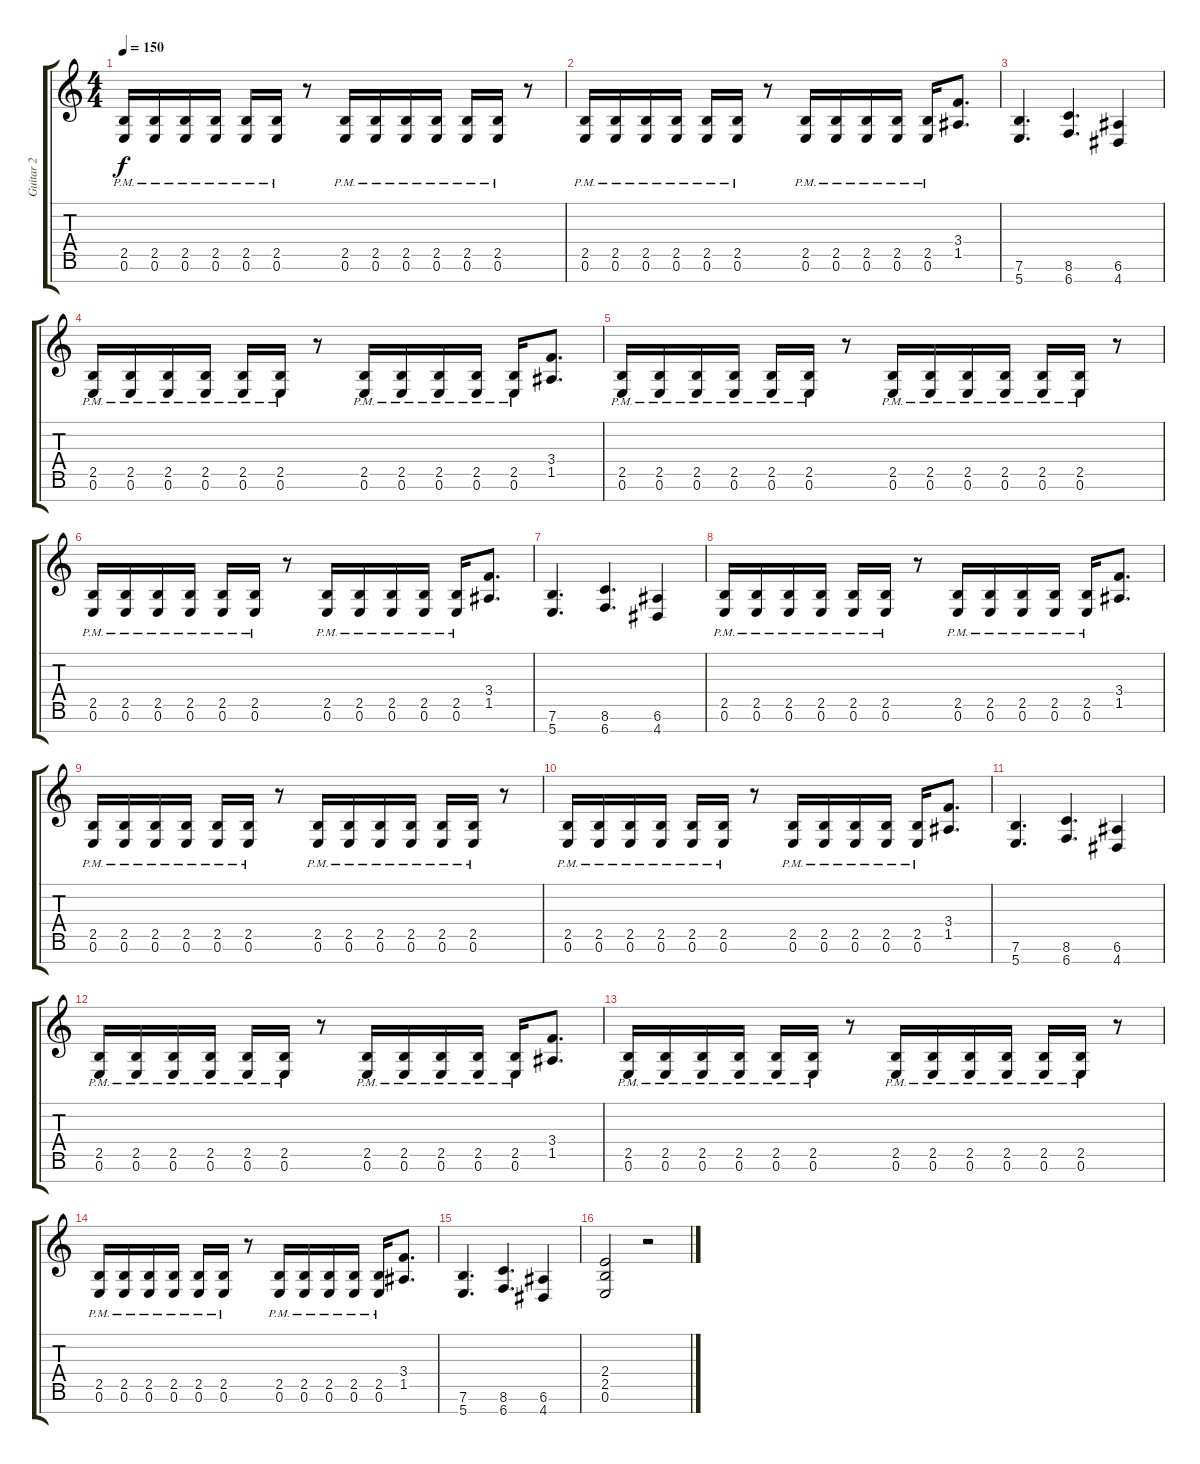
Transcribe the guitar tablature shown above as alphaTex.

\track ("Guitar 2" "Guitar 2") {instrument distortionguitar}
\staff {score tabs}
\tuning (E4 B3 G3 D3 A2 E2 B1) {hide}
\ts (4 4)
\tempo 150
\clef g2
\ks c
(2.5{pm} 0.6{pm}).16{dy f} (2.5{pm} 0.6{pm}).16 (2.5{pm} 0.6{pm}).16 (2.5{pm} 0.6{pm}).16 (2.5{pm} 0.6{pm}).16 (2.5{pm} 0.6{pm}).16 r.8 (2.5{pm} 0.6{pm}).16 (2.5{pm} 0.6{pm}).16 (2.5{pm} 0.6{pm}).16 (2.5{pm} 0.6{pm}).16 (2.5{pm} 0.6{pm}).16 (2.5{pm} 0.6{pm}).16 r.8 |
(2.5{pm} 0.6{pm}).16 (2.5{pm} 0.6{pm}).16 (2.5{pm} 0.6{pm}).16 (2.5{pm} 0.6{pm}).16 (2.5{pm} 0.6{pm}).16 (2.5{pm} 0.6{pm}).16 r.8 (2.5{pm} 0.6{pm}).16 (2.5{pm} 0.6{pm}).16 (2.5{pm} 0.6{pm}).16 (2.5{pm} 0.6{pm}).16 (2.5{pm} 0.6{pm}).16 (3.4 1.5).8{d} |
(7.6 5.7).4{d} (8.6 6.7).4{d} (6.6 4.7).4 |
(2.5{pm} 0.6{pm}).16 (2.5{pm} 0.6{pm}).16 (2.5{pm} 0.6{pm}).16 (2.5{pm} 0.6{pm}).16 (2.5{pm} 0.6{pm}).16 (2.5{pm} 0.6{pm}).16 r.8 (2.5{pm} 0.6{pm}).16 (2.5{pm} 0.6{pm}).16 (2.5{pm} 0.6{pm}).16 (2.5{pm} 0.6{pm}).16 (2.5{pm} 0.6{pm}).16 (3.4 1.5).8{d} |
(2.5{pm} 0.6{pm}).16 (2.5{pm} 0.6{pm}).16 (2.5{pm} 0.6{pm}).16 (2.5{pm} 0.6{pm}).16 (2.5{pm} 0.6{pm}).16 (2.5{pm} 0.6{pm}).16 r.8 (2.5{pm} 0.6{pm}).16 (2.5{pm} 0.6{pm}).16 (2.5{pm} 0.6{pm}).16 (2.5{pm} 0.6{pm}).16 (2.5{pm} 0.6{pm}).16 (2.5{pm} 0.6{pm}).16 r.8 |
(2.5{pm} 0.6{pm}).16 (2.5{pm} 0.6{pm}).16 (2.5{pm} 0.6{pm}).16 (2.5{pm} 0.6{pm}).16 (2.5{pm} 0.6{pm}).16 (2.5{pm} 0.6{pm}).16 r.8 (2.5{pm} 0.6{pm}).16 (2.5{pm} 0.6{pm}).16 (2.5{pm} 0.6{pm}).16 (2.5{pm} 0.6{pm}).16 (2.5{pm} 0.6{pm}).16 (3.4 1.5).8{d} |
(7.6 5.7).4{d} (8.6 6.7).4{d} (6.6 4.7).4 |
(2.5{pm} 0.6{pm}).16 (2.5{pm} 0.6{pm}).16 (2.5{pm} 0.6{pm}).16 (2.5{pm} 0.6{pm}).16 (2.5{pm} 0.6{pm}).16 (2.5{pm} 0.6{pm}).16 r.8 (2.5{pm} 0.6{pm}).16 (2.5{pm} 0.6{pm}).16 (2.5{pm} 0.6{pm}).16 (2.5{pm} 0.6{pm}).16 (2.5{pm} 0.6{pm}).16 (3.4 1.5).8{d} |
(2.5{pm} 0.6{pm}).16 (2.5{pm} 0.6{pm}).16 (2.5{pm} 0.6{pm}).16 (2.5{pm} 0.6{pm}).16 (2.5{pm} 0.6{pm}).16 (2.5{pm} 0.6{pm}).16 r.8 (2.5{pm} 0.6{pm}).16 (2.5{pm} 0.6{pm}).16 (2.5{pm} 0.6{pm}).16 (2.5{pm} 0.6{pm}).16 (2.5{pm} 0.6{pm}).16 (2.5{pm} 0.6{pm}).16 r.8 |
(2.5{pm} 0.6{pm}).16 (2.5{pm} 0.6{pm}).16 (2.5{pm} 0.6{pm}).16 (2.5{pm} 0.6{pm}).16 (2.5{pm} 0.6{pm}).16 (2.5{pm} 0.6{pm}).16 r.8 (2.5{pm} 0.6{pm}).16 (2.5{pm} 0.6{pm}).16 (2.5{pm} 0.6{pm}).16 (2.5{pm} 0.6{pm}).16 (2.5{pm} 0.6{pm}).16 (3.4 1.5).8{d} |
(7.6 5.7).4{d} (8.6 6.7).4{d} (6.6 4.7).4 |
(2.5{pm} 0.6{pm}).16 (2.5{pm} 0.6{pm}).16 (2.5{pm} 0.6{pm}).16 (2.5{pm} 0.6{pm}).16 (2.5{pm} 0.6{pm}).16 (2.5{pm} 0.6{pm}).16 r.8 (2.5{pm} 0.6{pm}).16 (2.5{pm} 0.6{pm}).16 (2.5{pm} 0.6{pm}).16 (2.5{pm} 0.6{pm}).16 (2.5{pm} 0.6{pm}).16 (3.4 1.5).8{d} |
(2.5{pm} 0.6{pm}).16 (2.5{pm} 0.6{pm}).16 (2.5{pm} 0.6{pm}).16 (2.5{pm} 0.6{pm}).16 (2.5{pm} 0.6{pm}).16 (2.5{pm} 0.6{pm}).16 r.8 (2.5{pm} 0.6{pm}).16 (2.5{pm} 0.6{pm}).16 (2.5{pm} 0.6{pm}).16 (2.5{pm} 0.6{pm}).16 (2.5{pm} 0.6{pm}).16 (2.5{pm} 0.6{pm}).16 r.8 |
(2.5{pm} 0.6{pm}).16 (2.5{pm} 0.6{pm}).16 (2.5{pm} 0.6{pm}).16 (2.5{pm} 0.6{pm}).16 (2.5{pm} 0.6{pm}).16 (2.5{pm} 0.6{pm}).16 r.8 (2.5{pm} 0.6{pm}).16 (2.5{pm} 0.6{pm}).16 (2.5{pm} 0.6{pm}).16 (2.5{pm} 0.6{pm}).16 (2.5{pm} 0.6{pm}).16 (3.4 1.5).8{d} |
(7.6 5.7).4{d} (8.6 6.7).4{d} (6.6 4.7).4 |
(2.4 2.5 0.6).2 r.2
